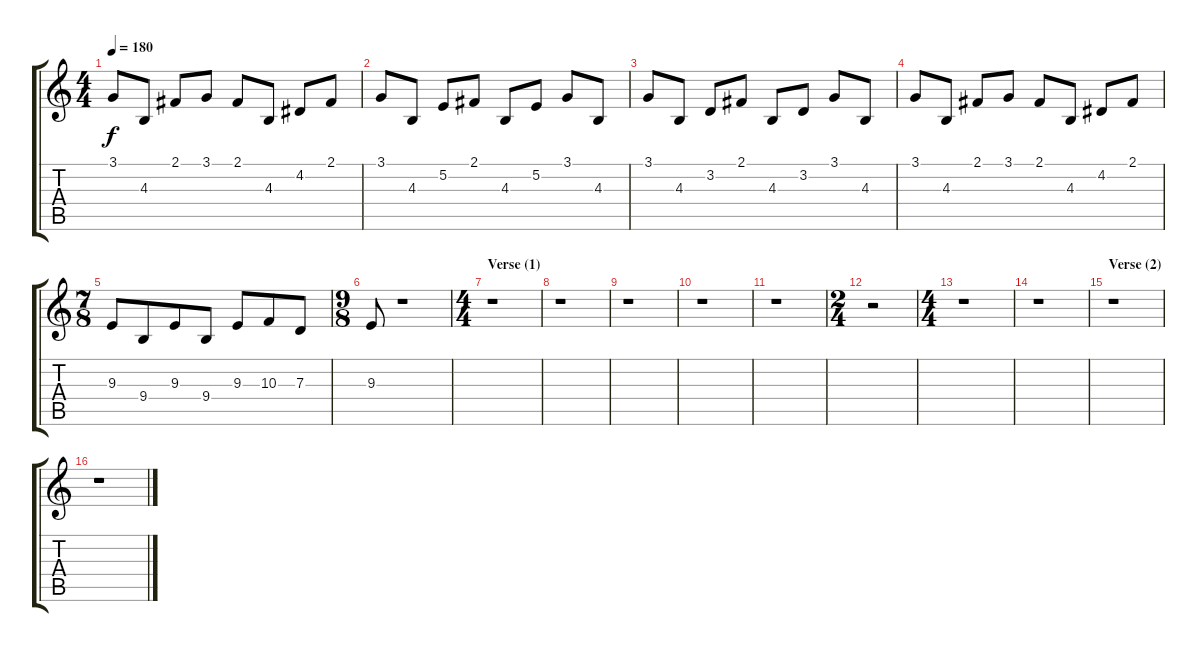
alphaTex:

\track "" {instrument lead2sawtooth}
\staff {score tabs}
\tuning (E4 B3 G3 D3 A2 E2) {hide}
\ts (4 4)
\tempo 180
\clef g2
\ks c
3.1.8{dy f} 4.3.8 2.1.8 3.1.8 2.1.8 4.3.8 4.2.8 2.1.8 |
3.1.8 4.3.8 5.2.8 2.1.8 4.3.8 5.2.8 3.1.8 4.3.8 |
3.1.8 4.3.8 3.2.8 2.1.8 4.3.8 3.2.8 3.1.8 4.3.8 |
3.1.8 4.3.8 2.1.8 3.1.8 2.1.8 4.3.8 4.2.8 2.1.8 |
\ts (7 8)
9.3.8{volume 13 instrument lead2sawtooth} 9.4.8 9.3.8 9.4.8 9.3.8 10.3.8 7.3.8 |
\ts (9 8)
9.3.8 r.1 |
\ts (4 4)
\section ("" "Verse (1)")
r.1 |
r.1 |
r.1 |
r.1 |
r.1 |
\ts (2 4)
r.2 |
\ts (4 4)
r.1 |
r.1 |
\section ("" "Verse (2)")
r.1 |
r.1
